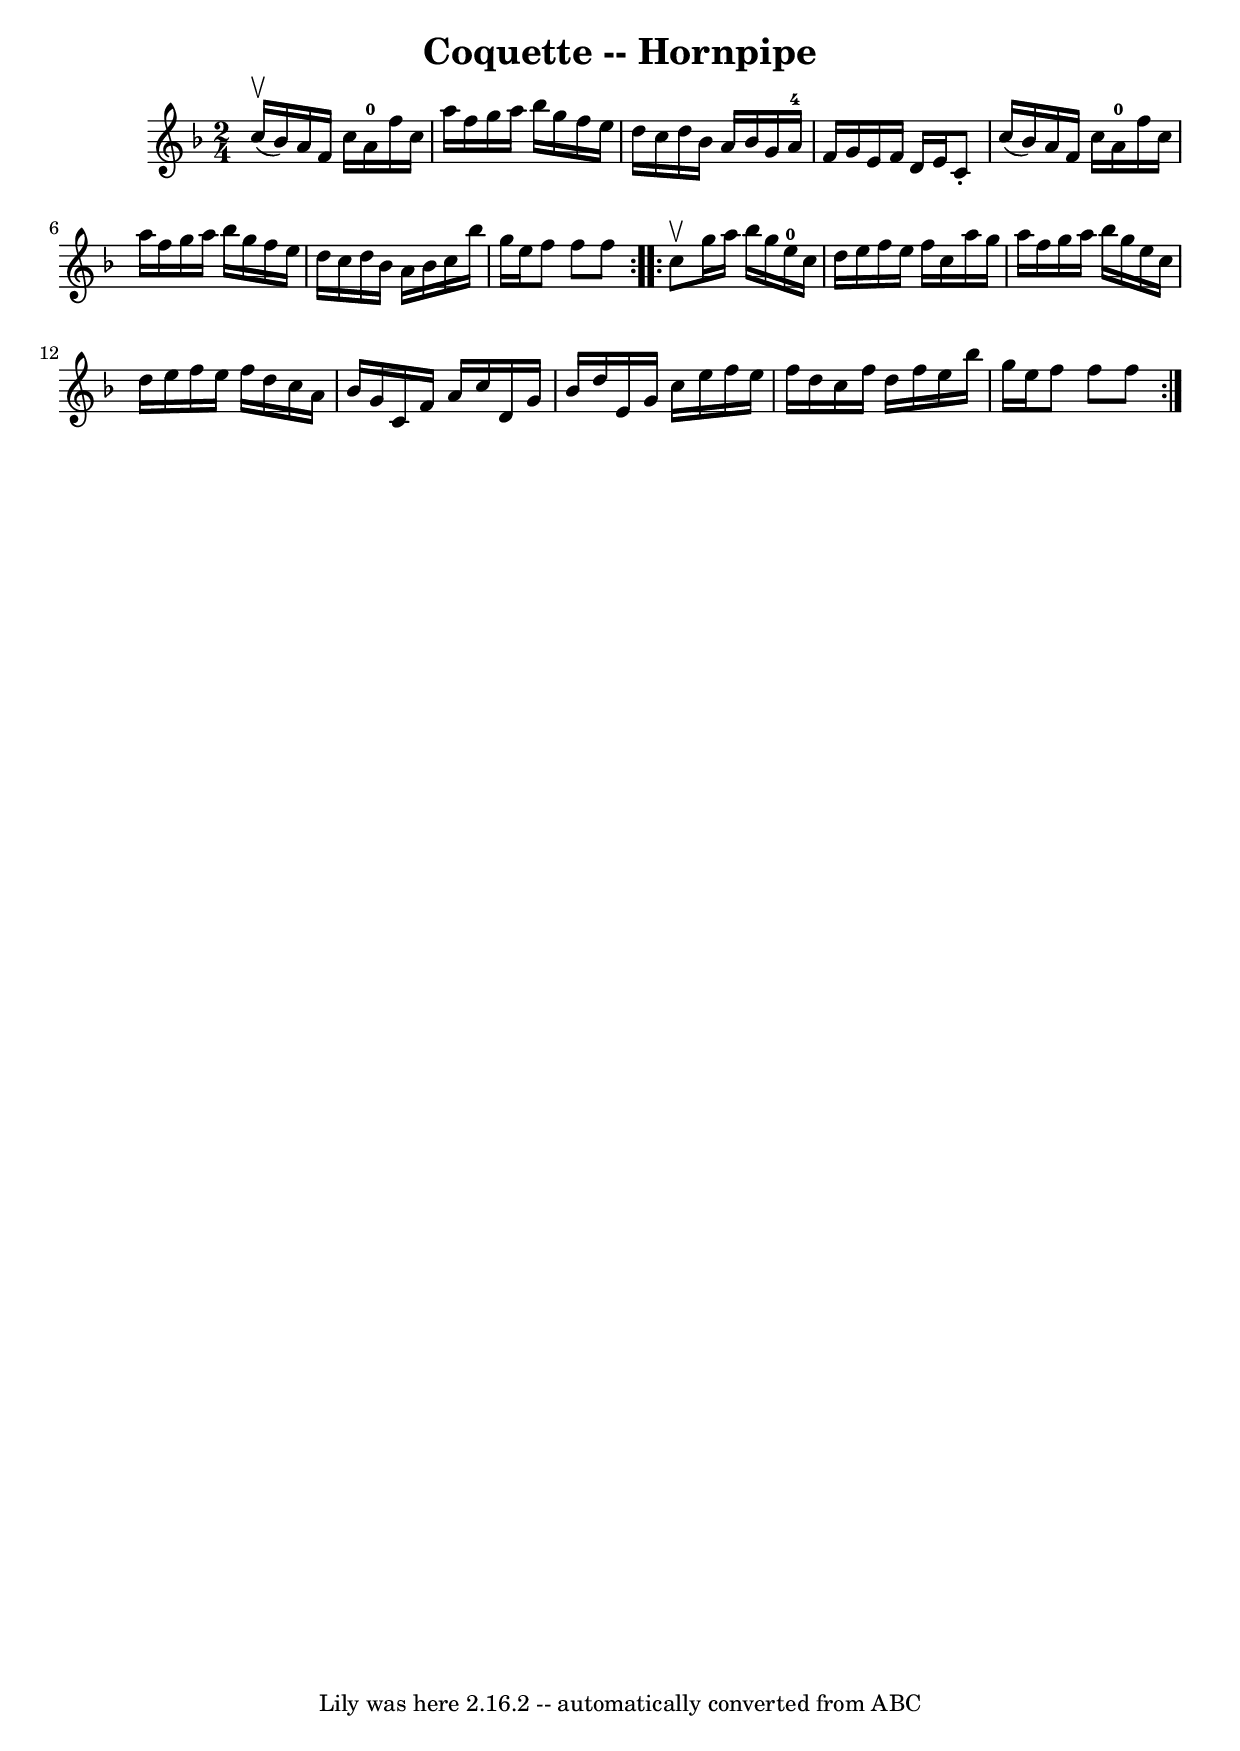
\version "2.16.2"
\include "Mammoth.ily"
\header {
  %% book = "Cole's 1000 Fiddle Tunes"
 crossRefNumber = "1"
 footnotes = ""
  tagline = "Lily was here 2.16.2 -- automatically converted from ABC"
  title = "Coquette -- Hornpipe"

}
voicedefault =  {



  \repeat volta 2 {

    \time 2/4 
    \key f \major c''16 (^\upbow bes'16)  |
 a'16 f'16 c''16 a'16-0 f''16 c''16 a''16 f''16   |
 g''16 a''16 bes''16 g''16 f''16 e''16 d''16 c''16   |
 d''16 bes'16 a'16 bes'16 g'16 a'16-4 f'16 g'16   |
 e'16 f'16 d'16 e'16 c'8-. c''16 (bes'16)  |
 a'16 f'16 c''16 a'16-0 f''16 c''16 a''16 f''16   |
 g''16 a''16 bes''16 g''16 f''16 e''16 d''16 c''16    |
 d''16 bes'16 a'16 bes'16 c''16 bes''16 g''16 e''16   |
 f''8 f''8 f''8  
  }     
  \repeat volta 2 { c''8^\upbow   |
 g''16 a''16 bes''16 g''16 e''16-0 c''16 d''16 e''16   |
 f''16 e''16 f''16 c''16 a''16 g''16 a''16 f''16   |
 g''16 a''16 bes''16 g''16 e''16 c''16 d''16 e''16   |
 f''16 e''16 f''16 d''16 c''16 a'16 bes'16 g'16   |
 c'16 f'16 a'16 c''16 d'16 g'16 bes'16 d''16   |
 e'16 g'16 c''16 e''16 f''16 e''16 f''16 d''16   |
 c''16 f''16 d''16 f''16 e''16 bes''16 g''16 e''16   |
 f''8 f''8 f''8  
  }   

}

\score{
  <<

    \context Staff="default"
    {
      \voicedefault 
      
    }

  >>
  \layout {
    
  }
  \midi {
  }

}
